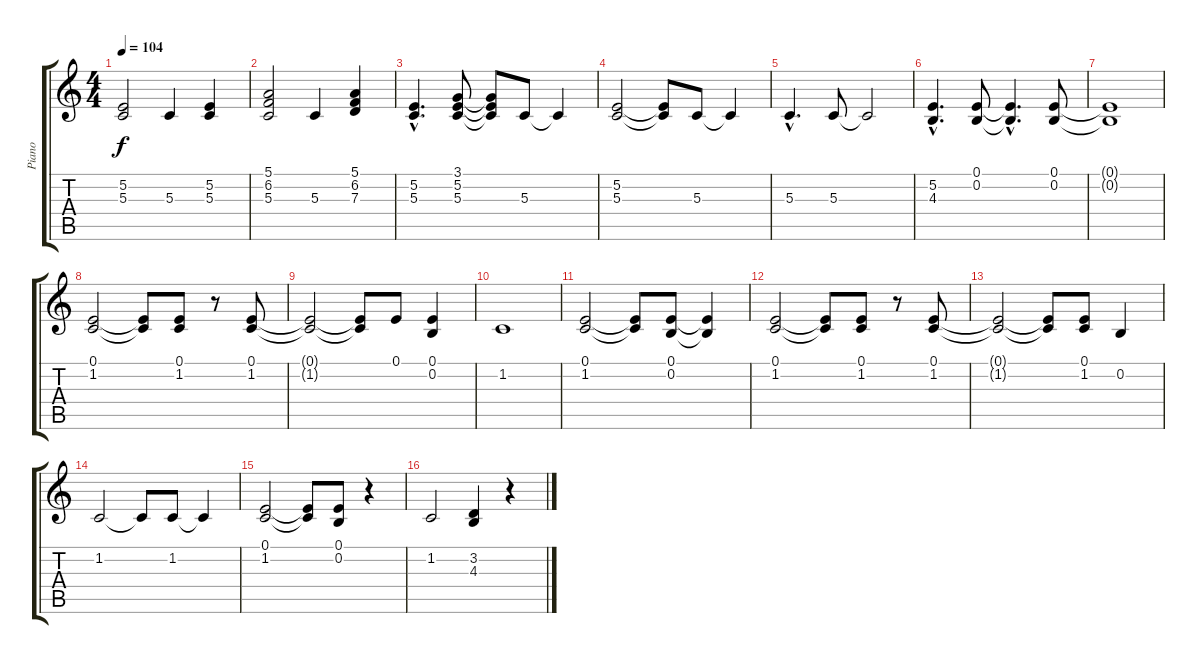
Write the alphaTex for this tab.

\track ("Piano" "Piano") {instrument brightacousticpiano}
\staff {score tabs}
\tuning (E4 B3 G3 D3 A2 E2) {hide}
\ts (4 4)
\tempo 104
\clef g2
\ks c
(5.2{t} 5.3{t}).2{dy f} 5.3.4 (5.2 5.3).4 |
(5.1 6.2 5.3).2 5.3.4 (5.1 6.2 7.3).4 |
(5.2{hac} 5.3{hac}).4{d} (3.1 5.2 5.3).8 (3.1{t} 5.2{t} 5.3{t}).8 5.3.8 5.3{t}.4 |
(5.2 5.3).2 (5.2{t} 5.3{t}).8 5.3.8 5.3{t}.4 |
5.3{hac}.4{d} 5.3.8 5.3{t}.2 |
(5.2{hac} 4.3{hac}).4{d} (0.1 0.2).8 (0.1{hac t} 0.2{hac t}).4{d} (0.1 0.2).8 |
(0.1{t} 0.2{t}).1 |
(0.1 1.2).2 (0.1{t} 1.2{t}).8 (0.1 1.2).8 r.8 (0.1 1.2).8 |
(0.1{t} 1.2{t}).2 (0.1{t} 1.2{t}).8 0.1.8 (0.1 0.2).4 |
1.2.1 |
(0.1 1.2).2 (0.1{t} 1.2{t}).8 (0.1 0.2).8 (0.1{t} 0.2{t}).4 |
(0.1 1.2).2 (0.1{t} 1.2{t}).8 (0.1 1.2).8 r.8 (0.1 1.2).8 |
(0.1{t} 1.2{t}).2 (0.1{t} 1.2{t}).8 (0.1 1.2).8 0.2.4 |
1.2.2 1.2{t}.8 1.2.8 1.2{t}.4 |
(0.1 1.2).2 (0.1{t} 1.2{t}).8 (0.1 0.2).8 r.4 |
1.2.2 (3.2 4.3).4 r.4
